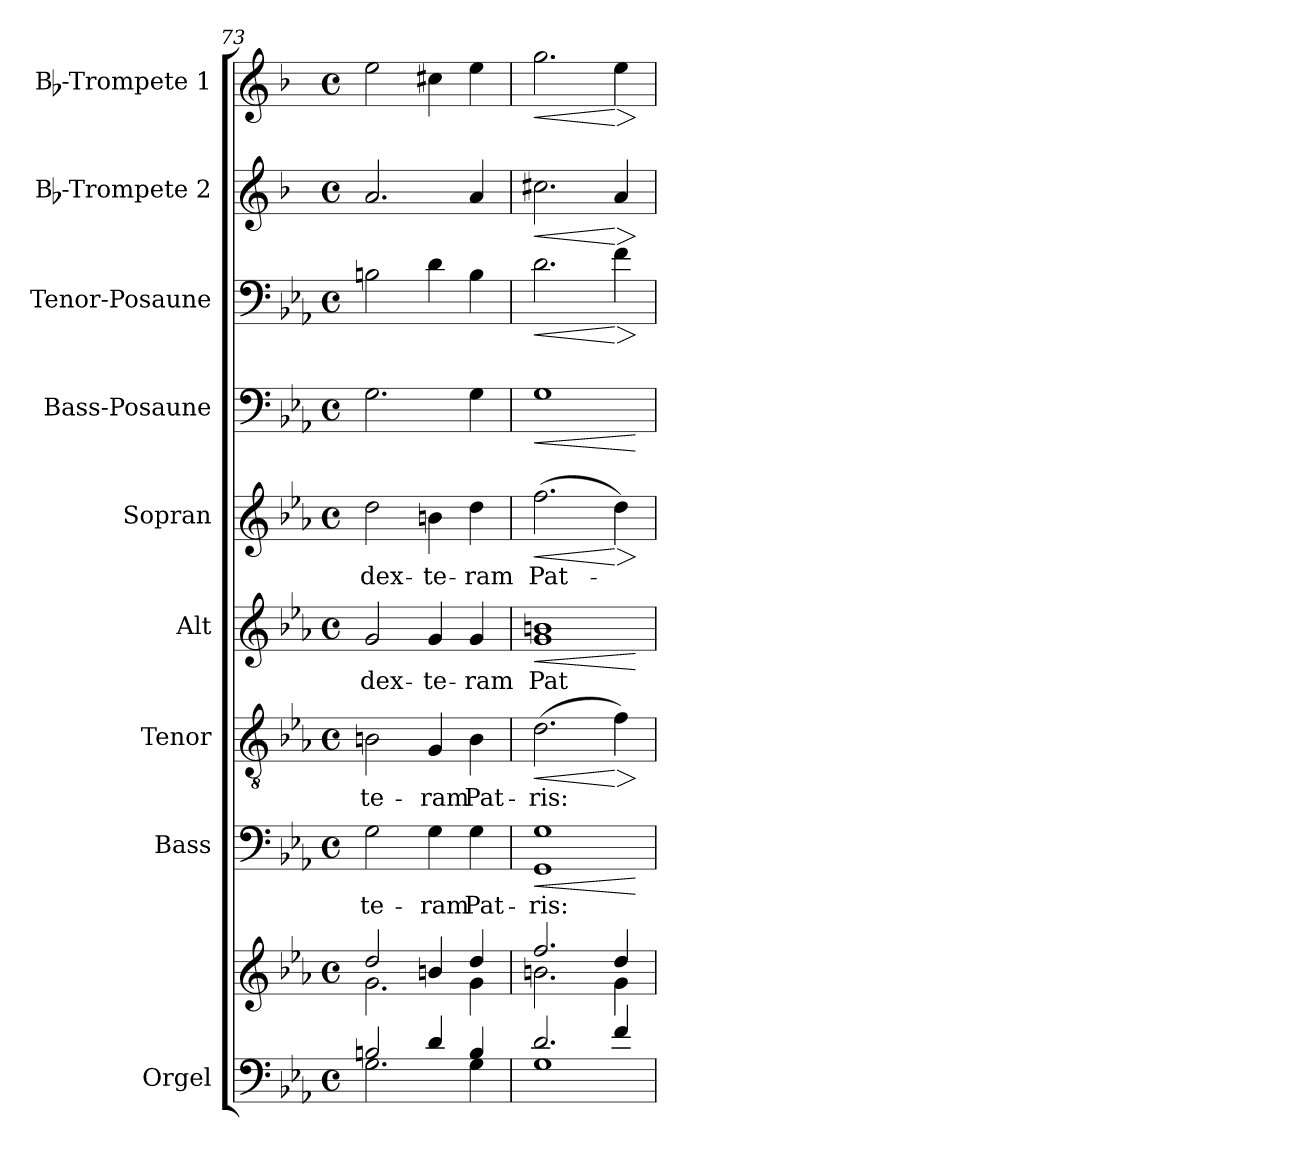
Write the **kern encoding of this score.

**kern	**kern	**kern	**text	**dynam	**kern	**text	**dynam	**kern	**text	**dynam	**kern	**text	**dynam	**kern	**dynam	**kern	**dynam	**kern	**dynam	**kern	**dynam
*part9	*part9	*part8	*part8	*part8	*part7	*part7	*part7	*part6	*part6	*part6	*part5	*part5	*part5	*part4	*part4	*part3	*part3	*part2	*part2	*part1	*part1
*staff10	*staff9	*staff8	*staff8	*staff8	*staff7	*staff7	*staff7	*staff6	*staff6	*staff6	*staff5	*staff5	*staff5	*staff4	*staff4	*staff3	*staff3	*staff2	*staff2	*staff1	*staff1
*I"Orgel	*	*I"Bass	*	*	*I"Tenor	*	*	*I"Alt	*	*	*I"Sopran	*	*	*I"Bass-Posaune	*	*I"Tenor-Posaune	*	*I"Bb-Trompete 2	*	*I"Bb-Trompete 1	*
*I'Org.	*	*I'B.	*	*	*I'T.	*	*	*I'A.	*	*	*I'S.	*	*	*I'B. Pos.	*	*I'T. Pos.	*	*I'Trp. 2	*	*I'Trp. 1	*
*clefF4	*clefG2	*clefF4	*	*	*clefGv2	*	*	*clefG2	*	*	*clefG2	*	*	*clefF4	*	*clefF4	*	*clefG2	*	*clefG2	*
*	*	*	*	*	*	*	*	*	*	*	*	*	*	*	*	*	*	*ITrd1c2	*	*ITrd1c2	*
*k[b-e-a-]	*k[b-e-a-]	*k[b-e-a-]	*	*	*k[b-e-a-]	*	*	*k[b-e-a-]	*	*	*k[b-e-a-]	*	*	*k[b-e-a-]	*	*k[b-e-a-]	*	*k[b-e-a-]	*	*k[b-e-a-]	*
*E-:	*E-:	*E-:	*	*	*E-:	*	*	*E-:	*	*	*E-:	*	*	*E-:	*	*E-:	*	*E-:	*	*E-:	*
*M4/4	*M4/4	*M4/4	*	*	*M4/4	*	*	*M4/4	*	*	*M4/4	*	*	*M4/4	*	*M4/4	*	*M4/4	*	*M4/4	*
*met(c)	*met(c)	*met(c)	*	*	*met(c)	*	*	*met(c)	*	*	*met(c)	*	*	*met(c)	*	*met(c)	*	*met(c)	*	*met(c)	*
=73	=73	=73	=73	=73	=73	=73	=73	=73	=73	=73	=73	=73	=73	=73	=73	=73	=73	=73	=73	=73	=73
*^	*^	*	*	*	*	*	*	*	*	*	*	*	*	*	*	*	*	*	*	*	*
!	!	!	!	!	!LO:LY:b	!	!	!LO:LY:b	!	!	!LO:LY:b	!	!	!LO:LY:b	!	!	!	!	!	!	!	!	!
2Bn/	2.G\	2dd/	2.g\	2G\	-te-	.	2Bn\	-te-	.	2g/	dex-	.	2dd\	dex-	.	2.G\	.	2Bn\	.	2.g/	.	2dd\	.
!	!	!	!	!	!LO:LY:b	!	!	!LO:LY:b	!	!	!LO:LY:b	!	!	!LO:LY:b	!	!	!	!	!	!	!	!	!
4d/	.	4bn/	.	4G\	-ram	.	4G/	-ram	.	4g/	-te-	.	4bn\	-te-	.	.	.	4d\	.	.	.	4bn\	.
!	!	!	!	!	!LO:LY:b	!	!	!LO:LY:b	!	!	!LO:LY:b	!	!	!LO:LY:b	!	!	!	!	!	!	!	!	!
4B/	4G\	4dd/	4g\	4G\	Pat-	.	4B\	Pat-	.	4g/	-ram	.	4dd\	-ram	.	4G\	.	4B\	.	4g/	.	4dd\	.
=74	=74	=74	=74	=74	=74	=74	=74	=74	=74	=74	=74	=74	=74	=74	=74	=74	=74	=74	=74	=74	=74	=74	=74
!	!	!	!	!	!LO:LY:b	!LO:HP:b	!	!LO:LY:b	!LO:HP:b	!	!LO:LY:b	!LO:HP:b	!	!LO:LY:b	!LO:HP:b	!	!LO:HP:b	!	!LO:HP:b	!	!LO:HP:b	!	!LO:HP:b
2.d/	1G	2.ff/	2.bn\	1GG 1G	-ris:	<	(>2.d\	-ris:	<	1g 1bn	Pat-	<	(>2.ff\	Pat-	<	1G	<	2.d\	<	2.bn\	<	2.ff\	<
!	!	!	!	!	!	!	!	!	!LO:HP:n=1:b	!	!	!	!	!	!LO:HP:n=1:b	!	!	!	!LO:HP:n=1:b	!	!LO:HP:n=1:b	!	!LO:HP:n=1:b
4f/	.	4dd/	4g\	.	.	.	4f\)	.	[ >	.	.	.	4dd\)	.	[ >	.	.	4f\	[ >	4g/	[ >	4dd\	[ >
*v	*v	*	*	*	*	*	*	*	*	*	*	*	*	*	*	*	*	*	*	*	*	*	*
*	*v	*v	*	*	*	*	*	*	*	*	*	*	*	*	*	*	*	*	*	*	*	*
.	.	.	.	[	.	.	]	.	.	[	.	.	]	.	[	.	]	.	]	.	]
=	=	=	=	=	=	=	=	=	=	=	=	=	=	=	=	=	=	=	=	=	=
*-	*-	*-	*-	*-	*-	*-	*-	*-	*-	*-	*-	*-	*-	*-	*-	*-	*-	*-	*-	*-	*-
